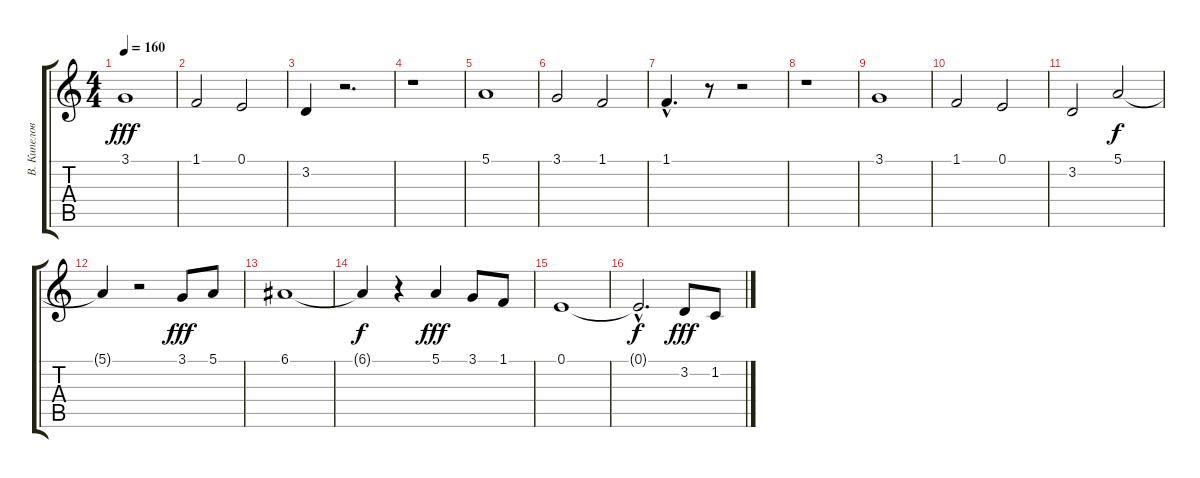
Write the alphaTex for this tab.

\track ("B. Кипелов" "B. Кипелов") {instrument tenorsax}
\staff {score tabs}
\tuning (E4 B3 G3 D3 A2 E2) {hide}
\ts (4 4)
\tempo 160
\clef g2
\ks c
3.1.1{dy fff} |
1.1.2 0.1.2 |
3.2.4 r.2{d} |
r.1 |
5.1.1 |
3.1.2 1.1.2 |
1.1{hac}.4{d} r.8 r.2 |
r.1 |
3.1.1 |
1.1.2 0.1.2 |
3.2.2 5.1.2{dy f} |
5.1{t}.4 r.2 3.1.8{dy fff} 5.1.8 |
6.1.1 |
6.1{t}.4{dy f} r.4 5.1.4{dy fff} 3.1.8 1.1.8 |
0.1.1 |
0.1{hac t}.2{d dy f} 3.2.8{dy fff} 1.2.8
